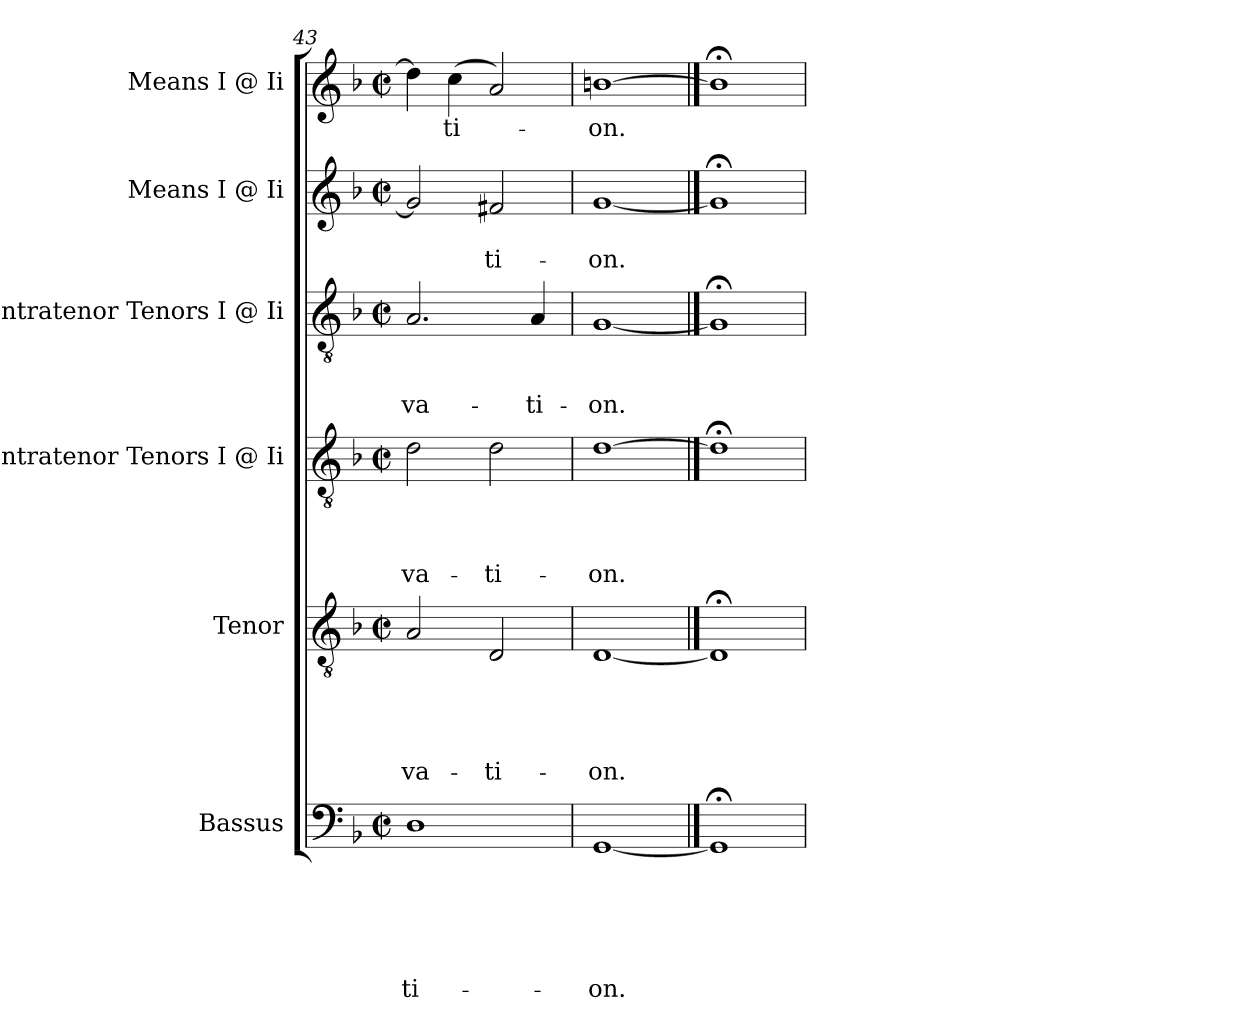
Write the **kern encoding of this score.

**kern	**text	**text	**text	**text	**text	**text	**kern	**text	**text	**text	**text	**text	**kern	**text	**text	**text	**text	**kern	**text	**text	**text	**kern	**text	**text	**kern	**text
*part6	*part6	*part6	*part6	*part6	*part6	*part6	*part5	*part5	*part5	*part5	*part5	*part5	*part4	*part4	*part4	*part4	*part4	*part3	*part3	*part3	*part3	*part2	*part2	*part2	*part1	*part1
*staff6	*staff6	*staff6	*staff6	*staff6	*staff6	*staff6	*staff5	*staff5	*staff5	*staff5	*staff5	*staff5	*staff4	*staff4	*staff4	*staff4	*staff4	*staff3	*staff3	*staff3	*staff3	*staff2	*staff2	*staff2	*staff1	*staff1
*I"Bassus	*	*	*	*	*	*	*I"Tenor	*	*	*	*	*	*I"Contratenor Tenors I @ Ii	*	*	*	*	*I"Contratenor Tenors I @ Ii	*	*	*	*I"Means I @ Ii	*	*	*I"Means I @ Ii	*
*clefF4	*	*	*	*	*	*	*clefGv2	*	*	*	*	*	*clefGv2	*	*	*	*	*clefGv2	*	*	*	*clefG2	*	*	*clefG2	*
*k[b-]	*	*	*	*	*	*	*k[b-]	*	*	*	*	*	*k[b-]	*	*	*	*	*k[b-]	*	*	*	*k[b-]	*	*	*k[b-]	*
*F:	*	*	*	*	*	*	*F:	*	*	*	*	*	*F:	*	*	*	*	*F:	*	*	*	*F:	*	*	*F:	*
*M2/2	*	*	*	*	*	*	*M2/2	*	*	*	*	*	*M2/2	*	*	*	*	*M2/2	*	*	*	*M2/2	*	*	*M2/2	*
*met(c|)	*	*	*	*	*	*	*met(c|)	*	*	*	*	*	*met(c|)	*	*	*	*	*met(c|)	*	*	*	*met(c|)	*	*	*met(c|)	*
=43	=43	=43	=43	=43	=43	=43	=43	=43	=43	=43	=43	=43	=43	=43	=43	=43	=43	=43	=43	=43	=43	=43	=43	=43	=43	=43
!	!	!	!	!	!	!LO:LY:b	!	!	!	!	!	!LO:LY:b	!	!	!	!	!LO:LY:b	!	!	!	!LO:LY:b	!	!	!	!	!
1D	.	.	.	.	.	-ti-	2A/	.	.	.	.	-va-	2d\	.	.	.	-va-	2.A/	.	.	-va-	2g/]	.	.	4dd\]	.
!	!	!	!	!	!	!	!	!	!	!	!	!	!	!	!	!	!	!	!	!	!	!	!	!	!	!LO:LY:b
.	.	.	.	.	.	.	.	.	.	.	.	.	.	.	.	.	.	.	.	.	.	.	.	.	(>4cc\	-ti-
!	!	!	!	!	!	!	!	!	!	!	!	!LO:LY:b	!	!	!	!	!LO:LY:b	!	!	!	!	!	!	!LO:LY:b	!	!
.	.	.	.	.	.	.	2D/	.	.	.	.	-ti-	2d\	.	.	.	-ti-	.	.	.	.	2f#X/	.	-ti-	2a/)	.
!	!	!	!	!	!	!	!	!	!	!	!	!	!	!	!	!	!	!	!	!	!LO:LY:b	!	!	!	!	!
.	.	.	.	.	.	.	.	.	.	.	.	.	.	.	.	.	.	4A/	.	.	-ti-	.	.	.	.	.
=44	=44	=44	=44	=44	=44	=44	=44	=44	=44	=44	=44	=44	=44	=44	=44	=44	=44	=44	=44	=44	=44	=44	=44	=44	=44	=44
!	!	!	!	!	!	!LO:LY:b	!	!	!	!	!	!LO:LY:b	!	!	!	!	!LO:LY:b	!	!	!	!LO:LY:b	!	!	!LO:LY:b	!	!LO:LY:b
[1GG	.	.	.	.	.	-on.	[1D	.	.	.	.	-on.	[1d	.	.	.	-on.	[1G	.	.	-on.	[1g	.	-on.	[1bn	-on.
==45	==45	==45	==45	==45	==45	==45	==45	==45	==45	==45	==45	==45	==45	==45	==45	==45	==45	==45	==45	==45	==45	==45	==45	==45	==45	==45
1GG;]	.	.	.	.	.	.	1D;]	.	.	.	.	.	1d;<]	.	.	.	.	1G;]	.	.	.	1g;]	.	.	1b;<]	.
=	=	=	=	=	=	=	=	=	=	=	=	=	=	=	=	=	=	=	=	=	=	=	=	=	=	=
*-	*-	*-	*-	*-	*-	*-	*-	*-	*-	*-	*-	*-	*-	*-	*-	*-	*-	*-	*-	*-	*-	*-	*-	*-	*-	*-
